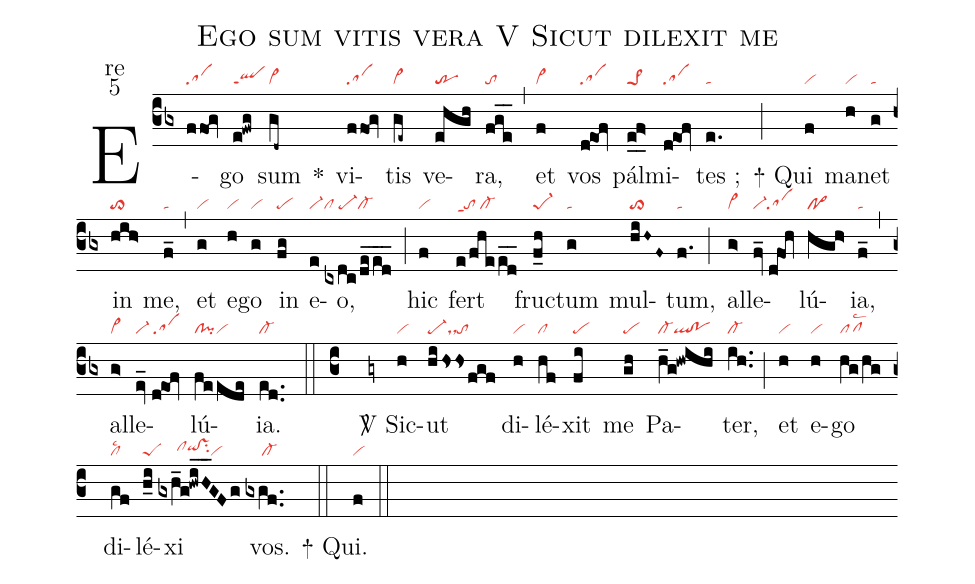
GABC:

name:Ego sum vitis vera V Sicut dilexit me;
office-part:re;
mode:5;
nabc-lines:1;
%%
(cb3) E(ffo@gv|sa)go(e!fwg|qlppt1) sum(gd~|vi>) <sp>*</sp>()
vi(ffo@gv|sa)tis(ge~|vi>) ve(ehgh|tr)ra,(fge__|to) (,)
et(f|vi>) vos(d@eof|sa) pál(e_f>_0|pe>1)mi(d@eof|sa)tes ;(e.|ta) (;)

<sp>+</sp> Qui(f|vi) ma(h|vi)net(g|ta) in(hih>|to>) me,(f_|ta) (,)
et(g|vi) e(h|vi)go(g|vi) in(fg|pe) e(e|vi-)o,(cxdc/de_ed__|cl/pe-cl-) (;)
hic(f|vi) fert(e/fhe/ed__|toppt1/cl-) fruc(f_h|pe-1)tum(g|ta) mul(hiH~F~|to>)tum,(f.|ta) (;)
al(g>|vi>)le(fv_//d@foh|vi-sa)lú(hgh>|po>)ia,(f_|ta) (,)
al(g>|vi>)le(ev_//d@eof|vi-/sa)lú(fe/ede|cl!pivi)ia.(ed..//::c3gy|cl-)

<sp>V/</sp> Sic(h|vi)ut(hihshsfgf|pe-dsto) di(h|vi)lé(hf|cl)xit(fi|pe)
me(gh|pe) Pa(h_g!hwihi|cl-ql!po)ter,(ih..|cl-) (;)
et(h|vi) e(h|vi)go(hg/hg|pflsc2)
di(gf|cllsc2)lé(h_i|peS)xi(gxh_g@hwiH__GFg|//////clhhqihh!vshhsu2vi) vos.(gxgf.. |/////cl-) (::)

<sp>+</sp> Qui.(f|vi) (::)
